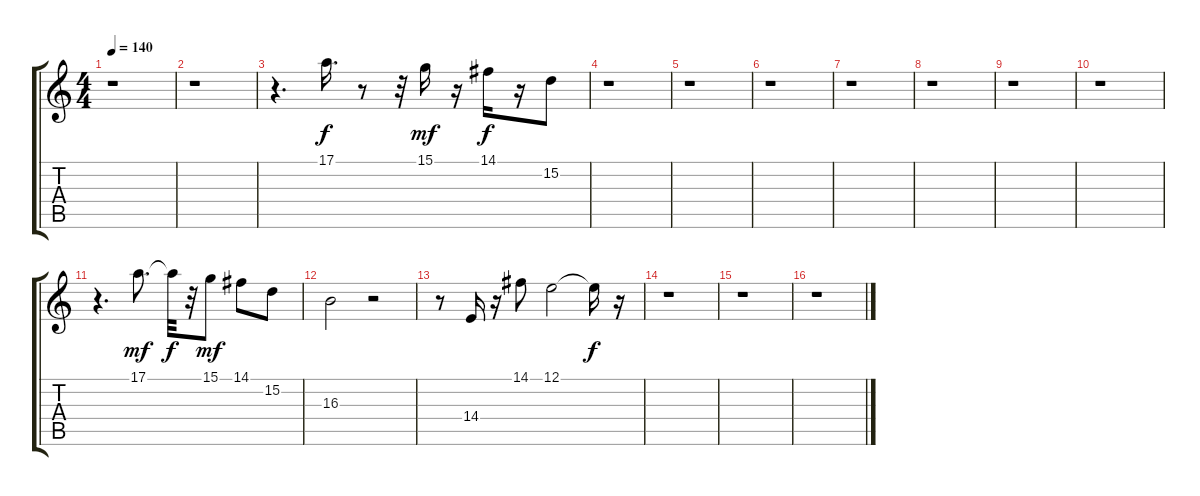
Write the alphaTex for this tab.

\track "" {instrument fx5brightness}
\staff {score tabs}
\tuning (E4 B3 G3 D3 A2 E2) {hide}
\ts (4 4)
\tempo 140
\clef g2
\ks c
r.1{dy f} |
r.1 |
r.4{d} 17.1.16{d} r.8 r.32 15.1.16{dy mf} r.16 14.1.16{dy f} r.16 15.2.8 |
r.1 |
r.1 |
r.1 |
r.1 |
r.1 |
r.1 |
r.1 |
r.4{d} 17.1.8{d dy mf} 17.1{t}.32{dy f} r.32 15.1.8{dy mf} 14.1.8 15.2.8 |
16.3.2 r.2 |
r.8 14.4.16 r.16 14.1.8 12.1.2 12.1{t}.16{dy f} r.16 |
r.1 |
r.1 |
r.1
